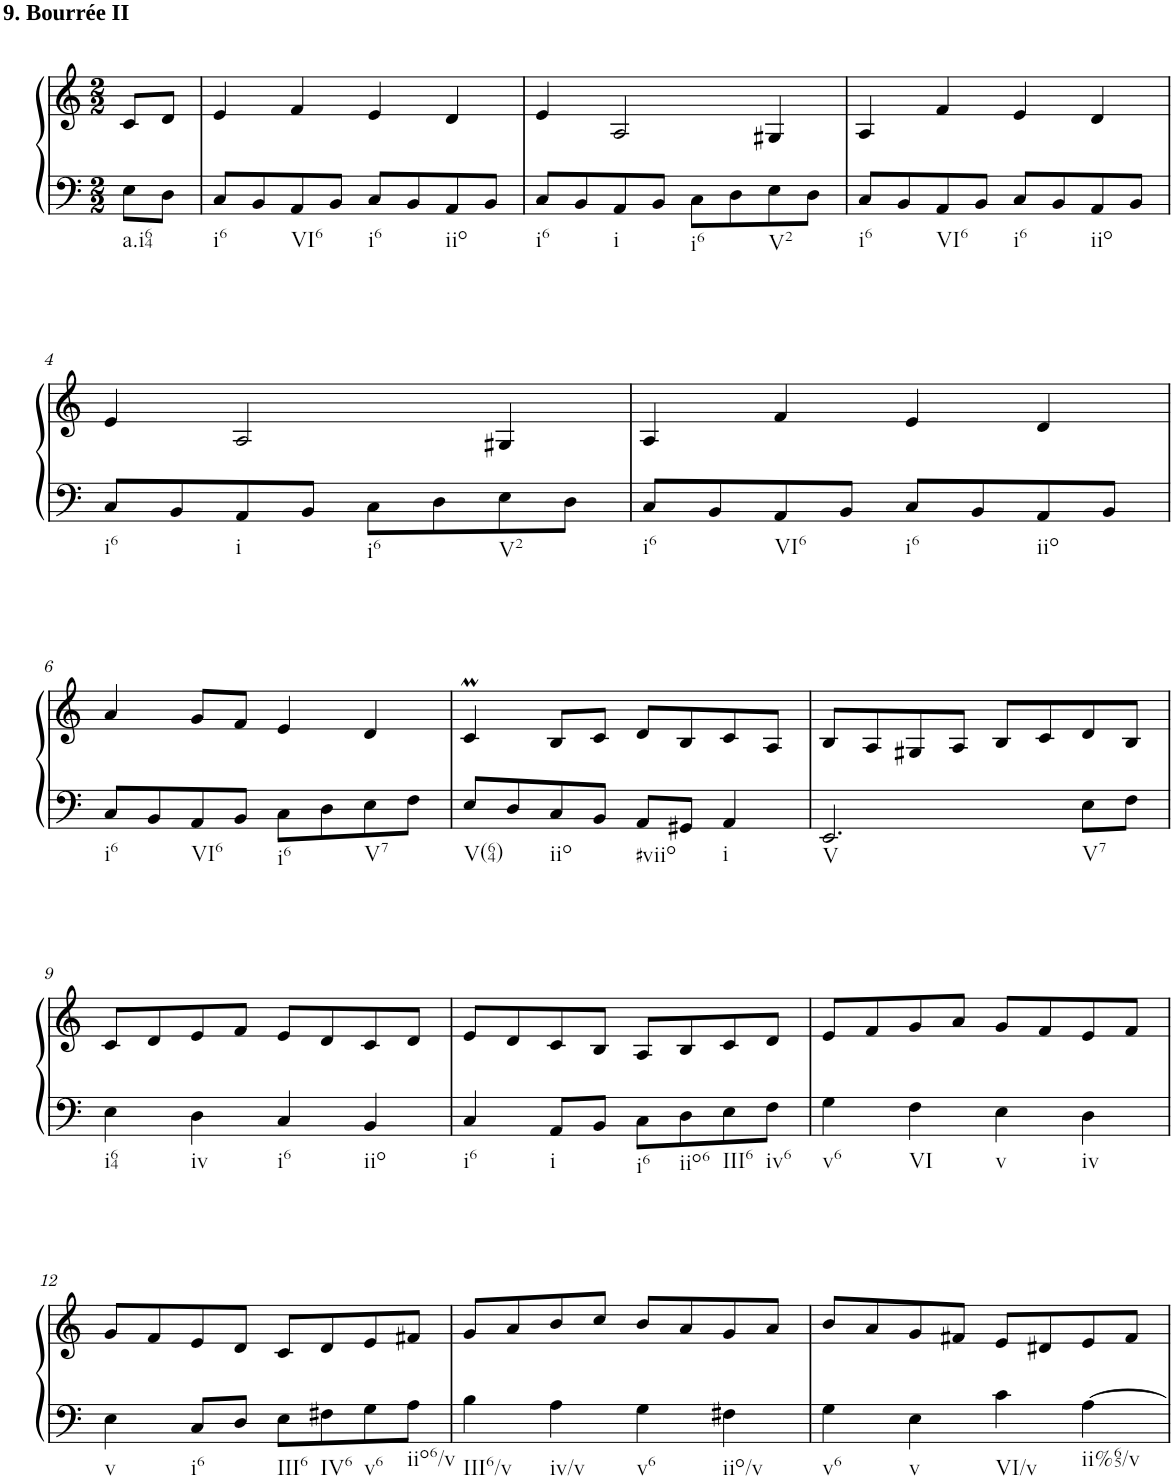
**kern	**kern
*part1	*part1
*staff2	*staff1
*I"unbenannt1	*
*clefF4	*clefG2
*k[]	*k[]
*M2/2	*M2/2
=	=
!	!LO:TX:a:B:t=9. Bourrée II
!LO:TX:b:t=a.i64	!
8E\L	8c/L
8D\J	8d/J
=1	=1
!LO:TX:b:t=i6	!
8C/L	4e/
8BB/	.
!LO:TX:b:t=VI6	!
8AA/	4f/
8BB/J	.
!LO:TX:b:t=i6	!
8C/L	4e/
8BB/	.
!LO:TX:b:t=iio	!
8AA/	4d/
8BB/J	.
=2	=2
!LO:TX:b:t=i6	!
8C/L	4e/
8BB/	.
!LO:TX:b:t=i	!
8AA/	2A/
8BB/J	.
!LO:TX:b:t=i6	!
8C\L	.
8D\	.
!LO:TX:b:t=V2	!
8E\	4G#X/
8D\J	.
=3	=3
!LO:TX:b:t=i6	!
8C/L	4A/
8BB/	.
!LO:TX:b:t=VI6	!
8AA/	4f/
8BB/J	.
!LO:TX:b:t=i6	!
8C/L	4e/
8BB/	.
!LO:TX:b:t=iio	!
8AA/	4d/
8BB/J	.
!!LO:LB:g=z
=4	=4
!LO:TX:b:t=i6	!
8C/L	4e/
8BB/	.
!LO:TX:b:t=i	!
8AA/	2A/
8BB/J	.
!LO:TX:b:t=i6	!
8C\L	.
8D\	.
!LO:TX:b:t=V2	!
8E\	4G#X/
8D\J	.
=5	=5
!LO:TX:b:t=i6	!
8C/L	4A/
8BB/	.
!LO:TX:b:t=VI6	!
8AA/	4f/
8BB/J	.
!LO:TX:b:t=i6	!
8C/L	4e/
8BB/	.
!LO:TX:b:t=iio	!
8AA/	4d/
8BB/J	.
!!LO:LB:g=z
=6	=6
!LO:TX:b:t=i6	!
8C/L	4a/
8BB/	.
!LO:TX:b:t=VI6	!
8AA/	8g/L
8BB/J	8f/J
!LO:TX:b:t=i6	!
8C\L	4e/
8D\	.
!LO:TX:b:t=V7	!
8E\	4d/
8F\J	.
=7	=7
!LO:TX:b:t=V(64)	!
8E/L	4cM/
8D/	.
!LO:TX:b:t=iio	!
8C/	8B/L
8BB/J	8c/J
!LO:TX:b:t=#viio	!
8AA/L	8d/L
8GG#X/J	8B/
!LO:TX:b:t=i	!
4AA/	8c/
.	8A/J
=8	=8
!LO:TX:b:t=V	!
2.EE/	8B/L
.	8A/
.	8G#X/
.	8A/J
.	8B/L
.	8c/
!LO:TX:b:t=V7	!
8E\L	8d/
8F\J	8B/J
!!LO:LB:g=z
=9	=9
!LO:TX:b:t=i64	!
4E\	8c/L
.	8d/
!LO:TX:b:t=iv	!
4D\	8e/
.	8f/J
!LO:TX:b:t=i6	!
4C/	8e/L
.	8d/
!LO:TX:b:t=iio	!
4BB/	8c/
.	8d/J
=10	=10
!LO:TX:b:t=i6	!
4C/	8e/L
.	8d/
!LO:TX:b:t=i	!
8AA/L	8c/
8BB/J	8B/J
!LO:TX:b:t=i6	!
8C\L	8A/L
!LO:TX:b:t=iio6	!
8D\	8B/
!LO:TX:b:t=III6	!
8E\	8c/
!LO:TX:b:t=iv6	!
8F\J	8d/J
=11	=11
!LO:TX:b:t=v6	!
4G\	8e/L
.	8f/
!LO:TX:b:t=VI	!
4F\	8g/
.	8a/J
!LO:TX:b:t=v	!
4E\	8g/L
.	8f/
!LO:TX:b:t=iv	!
4D\	8e/
.	8f/J
!!LO:LB:g=z
=12	=12
!LO:TX:b:t=v	!
4E\	8g/L
.	8f/
!LO:TX:b:t=i6	!
8C/L	8e/
8D/J	8d/J
!LO:TX:b:t=III6	!
8E\L	8c/L
!LO:TX:b:t=IV6	!
8F#X\	8d/
!LO:TX:b:t=v6	!
8G\	8e/
!LO:TX:b:t=iio6/v	!
8A\J	8f#X/J
=13	=13
!LO:TX:b:t=III6/v	!
4B\	8g/L
.	8a/
!LO:TX:b:t=iv/v	!
4A\	8b/
.	8cc/J
!LO:TX:b:t=v6	!
4G\	8b/L
.	8a/
!LO:TX:b:t=iio/v	!
4F#X\	8g/
.	8a/J
=14	=14
!LO:TX:b:t=v6	!
4G\	8b/L
.	8a/
!LO:TX:b:t=v	!
4E\	8g/
.	8f#X/J
!LO:TX:b:t=VI/v	!
4c\	8e/L
.	8d#X/
!LO:TX:b:t=ii%65/v	!
[4A\	8e/
.	8f#/J
=	=
*-	*-
